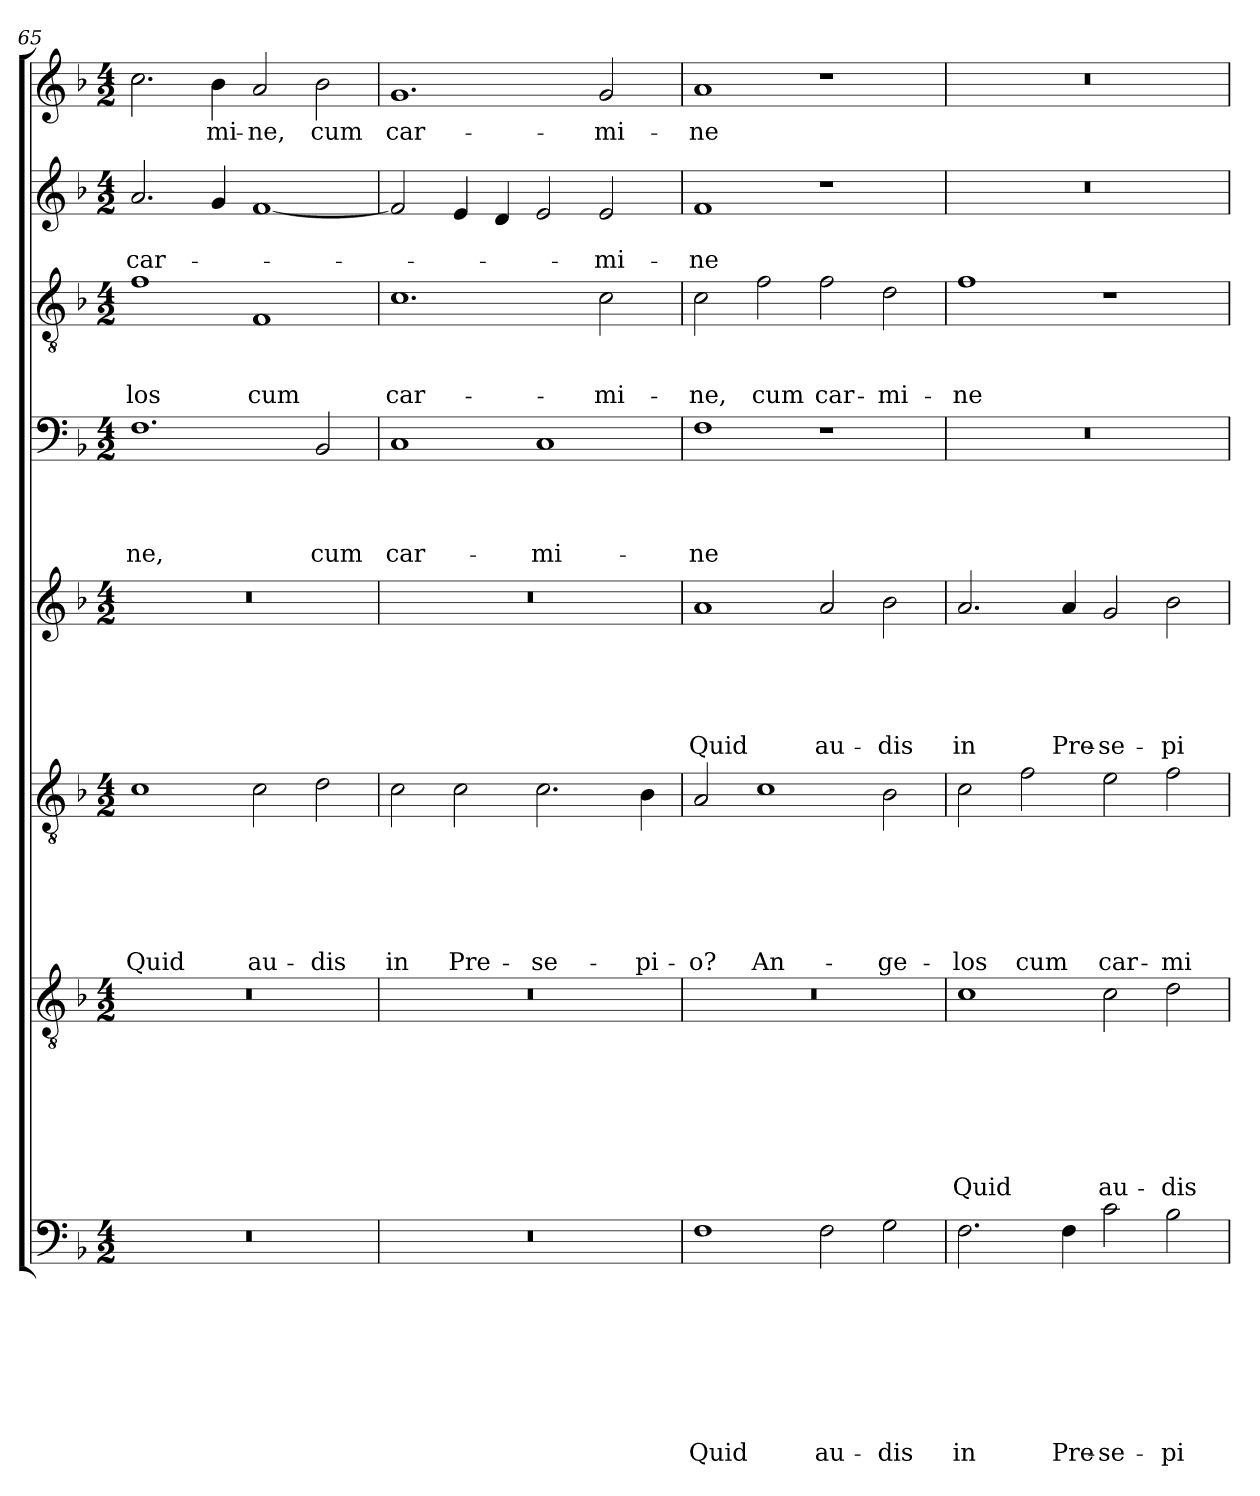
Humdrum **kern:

**kern	**text	**text	**text	**text	**text	**text	**text	**text	**kern	**text	**text	**text	**text	**text	**text	**text	**kern	**text	**text	**text	**text	**text	**text	**kern	**text	**text	**text	**text	**text	**kern	**text	**text	**text	**text	**kern	**text	**text	**text	**kern	**text	**text	**kern	**text
*part8	*part8	*part8	*part8	*part8	*part8	*part8	*part8	*part8	*part7	*part7	*part7	*part7	*part7	*part7	*part7	*part7	*part6	*part6	*part6	*part6	*part6	*part6	*part6	*part5	*part5	*part5	*part5	*part5	*part5	*part4	*part4	*part4	*part4	*part4	*part3	*part3	*part3	*part3	*part2	*part2	*part2	*part1	*part1
*staff8	*staff8	*staff8	*staff8	*staff8	*staff8	*staff8	*staff8	*staff8	*staff7	*staff7	*staff7	*staff7	*staff7	*staff7	*staff7	*staff7	*staff6	*staff6	*staff6	*staff6	*staff6	*staff6	*staff6	*staff5	*staff5	*staff5	*staff5	*staff5	*staff5	*staff4	*staff4	*staff4	*staff4	*staff4	*staff3	*staff3	*staff3	*staff3	*staff2	*staff2	*staff2	*staff1	*staff1
*clefF4	*	*	*	*	*	*	*	*	*clefGv2	*	*	*	*	*	*	*	*clefGv2	*	*	*	*	*	*	*clefG2	*	*	*	*	*	*clefF4	*	*	*	*	*clefGv2	*	*	*	*clefG2	*	*	*clefG2	*
*k[b-]	*	*	*	*	*	*	*	*	*k[b-]	*	*	*	*	*	*	*	*k[b-]	*	*	*	*	*	*	*k[b-]	*	*	*	*	*	*k[b-]	*	*	*	*	*k[b-]	*	*	*	*k[b-]	*	*	*k[b-]	*
*d:	*	*	*	*	*	*	*	*	*d:	*	*	*	*	*	*	*	*d:	*	*	*	*	*	*	*d:	*	*	*	*	*	*d:	*	*	*	*	*d:	*	*	*	*d:	*	*	*d:	*
*M4/2	*	*	*	*	*	*	*	*	*M4/2	*	*	*	*	*	*	*	*M4/2	*	*	*	*	*	*	*M4/2	*	*	*	*	*	*M4/2	*	*	*	*	*M4/2	*	*	*	*M4/2	*	*	*M4/2	*
=65	=65	=65	=65	=65	=65	=65	=65	=65	=65	=65	=65	=65	=65	=65	=65	=65	=65	=65	=65	=65	=65	=65	=65	=65	=65	=65	=65	=65	=65	=65	=65	=65	=65	=65	=65	=65	=65	=65	=65	=65	=65	=65	=65
!	!	!	!	!	!	!	!	!	!	!	!	!	!	!	!	!	!	!	!	!	!	!	!LO:LY:b	!	!	!	!	!	!	!	!	!	!	!LO:LY:b	!	!	!	!LO:LY:b	!	!	!LO:LY:b	!	!
0r	.	.	.	.	.	.	.	.	0r	.	.	.	.	.	.	.	1c	.	.	.	.	.	Quid	0r	.	.	.	.	.	1.F	.	.	.	-ne,	1f	.	.	-los	2.a/	.	car-	2.cc\	.
!	!	!	!	!	!	!	!	!	!	!	!	!	!	!	!	!	!	!	!	!	!	!	!	!	!	!	!	!	!	!	!	!	!	!	!	!	!	!	!	!	!	!	!LO:LY:b
.	.	.	.	.	.	.	.	.	.	.	.	.	.	.	.	.	.	.	.	.	.	.	.	.	.	.	.	.	.	.	.	.	.	.	.	.	.	.	4g/	.	.	4b-\	-mi-
!	!	!	!	!	!	!	!	!	!	!	!	!	!	!	!	!	!	!	!	!	!	!	!LO:LY:b	!	!	!	!	!	!	!	!	!	!	!	!	!	!	!LO:LY:b	!	!	!	!	!LO:LY:b
.	.	.	.	.	.	.	.	.	.	.	.	.	.	.	.	.	2c\	.	.	.	.	.	au-	.	.	.	.	.	.	.	.	.	.	.	1F	.	.	cum	[1f	.	.	2a/	-ne,
!	!	!	!	!	!	!	!	!	!	!	!	!	!	!	!	!	!	!	!	!	!	!	!LO:LY:b	!	!	!	!	!	!	!	!	!	!	!LO:LY:b	!	!	!	!	!	!	!	!	!LO:LY:b
.	.	.	.	.	.	.	.	.	.	.	.	.	.	.	.	.	2d\	.	.	.	.	.	-dis	.	.	.	.	.	.	2BB-/	.	.	.	cum	.	.	.	.	.	.	.	2b-\	cum
=66	=66	=66	=66	=66	=66	=66	=66	=66	=66	=66	=66	=66	=66	=66	=66	=66	=66	=66	=66	=66	=66	=66	=66	=66	=66	=66	=66	=66	=66	=66	=66	=66	=66	=66	=66	=66	=66	=66	=66	=66	=66	=66	=66
!	!	!	!	!	!	!	!	!	!	!	!	!	!	!	!	!	!	!	!	!	!	!	!LO:LY:b	!	!	!	!	!	!	!	!	!	!	!LO:LY:b	!	!	!	!LO:LY:b	!	!	!	!	!LO:LY:b
0r	.	.	.	.	.	.	.	.	0r	.	.	.	.	.	.	.	2c\	.	.	.	.	.	in	0r	.	.	.	.	.	1C	.	.	.	car-	1.c	.	.	car-	2f/]	.	.	1.g	car-
!	!	!	!	!	!	!	!	!	!	!	!	!	!	!	!	!	!	!	!	!	!	!	!LO:LY:b	!	!	!	!	!	!	!	!	!	!	!	!	!	!	!	!	!	!	!	!
.	.	.	.	.	.	.	.	.	.	.	.	.	.	.	.	.	2c\	.	.	.	.	.	Pre-	.	.	.	.	.	.	.	.	.	.	.	.	.	.	.	4e/	.	.	.	.
.	.	.	.	.	.	.	.	.	.	.	.	.	.	.	.	.	.	.	.	.	.	.	.	.	.	.	.	.	.	.	.	.	.	.	.	.	.	.	4d/	.	.	.	.
!	!	!	!	!	!	!	!	!	!	!	!	!	!	!	!	!	!	!	!	!	!	!	!LO:LY:b	!	!	!	!	!	!	!	!	!	!	!LO:LY:b	!	!	!	!	!	!	!	!	!
.	.	.	.	.	.	.	.	.	.	.	.	.	.	.	.	.	2.c\	.	.	.	.	.	-se-	.	.	.	.	.	.	1C	.	.	.	-mi-	.	.	.	.	2e/	.	.	.	.
!	!	!	!	!	!	!	!	!	!	!	!	!	!	!	!	!	!	!	!	!	!	!	!	!	!	!	!	!	!	!	!	!	!	!	!	!	!	!LO:LY:b	!	!	!LO:LY:b	!	!LO:LY:b
.	.	.	.	.	.	.	.	.	.	.	.	.	.	.	.	.	.	.	.	.	.	.	.	.	.	.	.	.	.	.	.	.	.	.	2c\	.	.	-mi-	2e/	.	-mi-	2g/	-mi-
!	!	!	!	!	!	!	!	!	!	!	!	!	!	!	!	!	!	!	!	!	!	!	!LO:LY:b	!	!	!	!	!	!	!	!	!	!	!	!	!	!	!	!	!	!	!	!
.	.	.	.	.	.	.	.	.	.	.	.	.	.	.	.	.	4B-\	.	.	.	.	.	-pi-	.	.	.	.	.	.	.	.	.	.	.	.	.	.	.	.	.	.	.	.
=67	=67	=67	=67	=67	=67	=67	=67	=67	=67	=67	=67	=67	=67	=67	=67	=67	=67	=67	=67	=67	=67	=67	=67	=67	=67	=67	=67	=67	=67	=67	=67	=67	=67	=67	=67	=67	=67	=67	=67	=67	=67	=67	=67
!	!	!	!	!	!	!	!	!LO:LY:b	!	!	!	!	!	!	!	!	!	!	!	!	!	!	!LO:LY:b	!	!	!	!	!	!LO:LY:b	!	!	!	!	!LO:LY:b	!	!	!	!LO:LY:b	!	!	!LO:LY:b	!	!LO:LY:b
1F	.	.	.	.	.	.	.	Quid	0r	.	.	.	.	.	.	.	2A/	.	.	.	.	.	-o?	1a	.	.	.	.	Quid	1F	.	.	.	-ne	2c\	.	.	-ne,	1f	.	-ne	1a	-ne
!	!	!	!	!	!	!	!	!	!	!	!	!	!	!	!	!	!	!	!	!	!	!	!LO:LY:b	!	!	!	!	!	!	!	!	!	!	!	!	!	!	!LO:LY:b	!	!	!	!	!
.	.	.	.	.	.	.	.	.	.	.	.	.	.	.	.	.	1c	.	.	.	.	.	An-	.	.	.	.	.	.	.	.	.	.	.	2f\	.	.	cum	.	.	.	.	.
!	!	!	!	!	!	!	!	!LO:LY:b	!	!	!	!	!	!	!	!	!	!	!	!	!	!	!	!	!	!	!	!	!LO:LY:b	!	!	!	!	!	!	!	!	!LO:LY:b	!	!	!	!	!
2F\	.	.	.	.	.	.	.	au-	.	.	.	.	.	.	.	.	.	.	.	.	.	.	.	2a/	.	.	.	.	au-	1r	.	.	.	.	2f\	.	.	car-	1r	.	.	1r	.
!	!	!	!	!	!	!	!	!LO:LY:b	!	!	!	!	!	!	!	!	!	!	!	!	!	!	!LO:LY:b	!	!	!	!	!	!LO:LY:b	!	!	!	!	!	!	!	!	!LO:LY:b	!	!	!	!	!
2G\	.	.	.	.	.	.	.	-dis	.	.	.	.	.	.	.	.	2B-\	.	.	.	.	.	-ge-	2b-\	.	.	.	.	-dis	.	.	.	.	.	2d\	.	.	-mi-	.	.	.	.	.
=68	=68	=68	=68	=68	=68	=68	=68	=68	=68	=68	=68	=68	=68	=68	=68	=68	=68	=68	=68	=68	=68	=68	=68	=68	=68	=68	=68	=68	=68	=68	=68	=68	=68	=68	=68	=68	=68	=68	=68	=68	=68	=68	=68
!	!	!	!	!	!	!	!	!LO:LY:b	!	!	!	!	!	!	!	!LO:LY:b	!	!	!	!	!	!	!LO:LY:b	!	!	!	!	!	!LO:LY:b	!	!	!	!	!	!	!	!	!LO:LY:b	!	!	!	!	!
2.F\	.	.	.	.	.	.	.	in	1c	.	.	.	.	.	.	Quid	2c\	.	.	.	.	.	-los	2.a/	.	.	.	.	in	0r	.	.	.	.	1f	.	.	-ne	0r	.	.	0r	.
!	!	!	!	!	!	!	!	!	!	!	!	!	!	!	!	!	!	!	!	!	!	!	!LO:LY:b	!	!	!	!	!	!	!	!	!	!	!	!	!	!	!	!	!	!	!	!
.	.	.	.	.	.	.	.	.	.	.	.	.	.	.	.	.	2f\	.	.	.	.	.	cum	.	.	.	.	.	.	.	.	.	.	.	.	.	.	.	.	.	.	.	.
!	!	!	!	!	!	!	!	!LO:LY:b	!	!	!	!	!	!	!	!	!	!	!	!	!	!	!	!	!	!	!	!	!LO:LY:b	!	!	!	!	!	!	!	!	!	!	!	!	!	!
4F\	.	.	.	.	.	.	.	Pre-	.	.	.	.	.	.	.	.	.	.	.	.	.	.	.	4a/	.	.	.	.	Pre-	.	.	.	.	.	.	.	.	.	.	.	.	.	.
!	!	!	!	!	!	!	!	!LO:LY:b	!	!	!	!	!	!	!	!LO:LY:b	!	!	!	!	!	!	!LO:LY:b	!	!	!	!	!	!LO:LY:b	!	!	!	!	!	!	!	!	!	!	!	!	!	!
2c\	.	.	.	.	.	.	.	-se-	2c\	.	.	.	.	.	.	au-	2e\	.	.	.	.	.	car-	2g/	.	.	.	.	-se-	.	.	.	.	.	1r	.	.	.	.	.	.	.	.
!	!	!	!	!	!	!	!	!LO:LY:b	!	!	!	!	!	!	!	!LO:LY:b	!	!	!	!	!	!	!LO:LY:b	!	!	!	!	!	!LO:LY:b	!	!	!	!	!	!	!	!	!	!	!	!	!	!
2B-\	.	.	.	.	.	.	.	-pi-	2d\	.	.	.	.	.	.	-dis	2f\	.	.	.	.	.	-mi-	2b-\	.	.	.	.	-pi-	.	.	.	.	.	.	.	.	.	.	.	.	.	.
=	=	=	=	=	=	=	=	=	=	=	=	=	=	=	=	=	=	=	=	=	=	=	=	=	=	=	=	=	=	=	=	=	=	=	=	=	=	=	=	=	=	=	=
*-	*-	*-	*-	*-	*-	*-	*-	*-	*-	*-	*-	*-	*-	*-	*-	*-	*-	*-	*-	*-	*-	*-	*-	*-	*-	*-	*-	*-	*-	*-	*-	*-	*-	*-	*-	*-	*-	*-	*-	*-	*-	*-	*-
